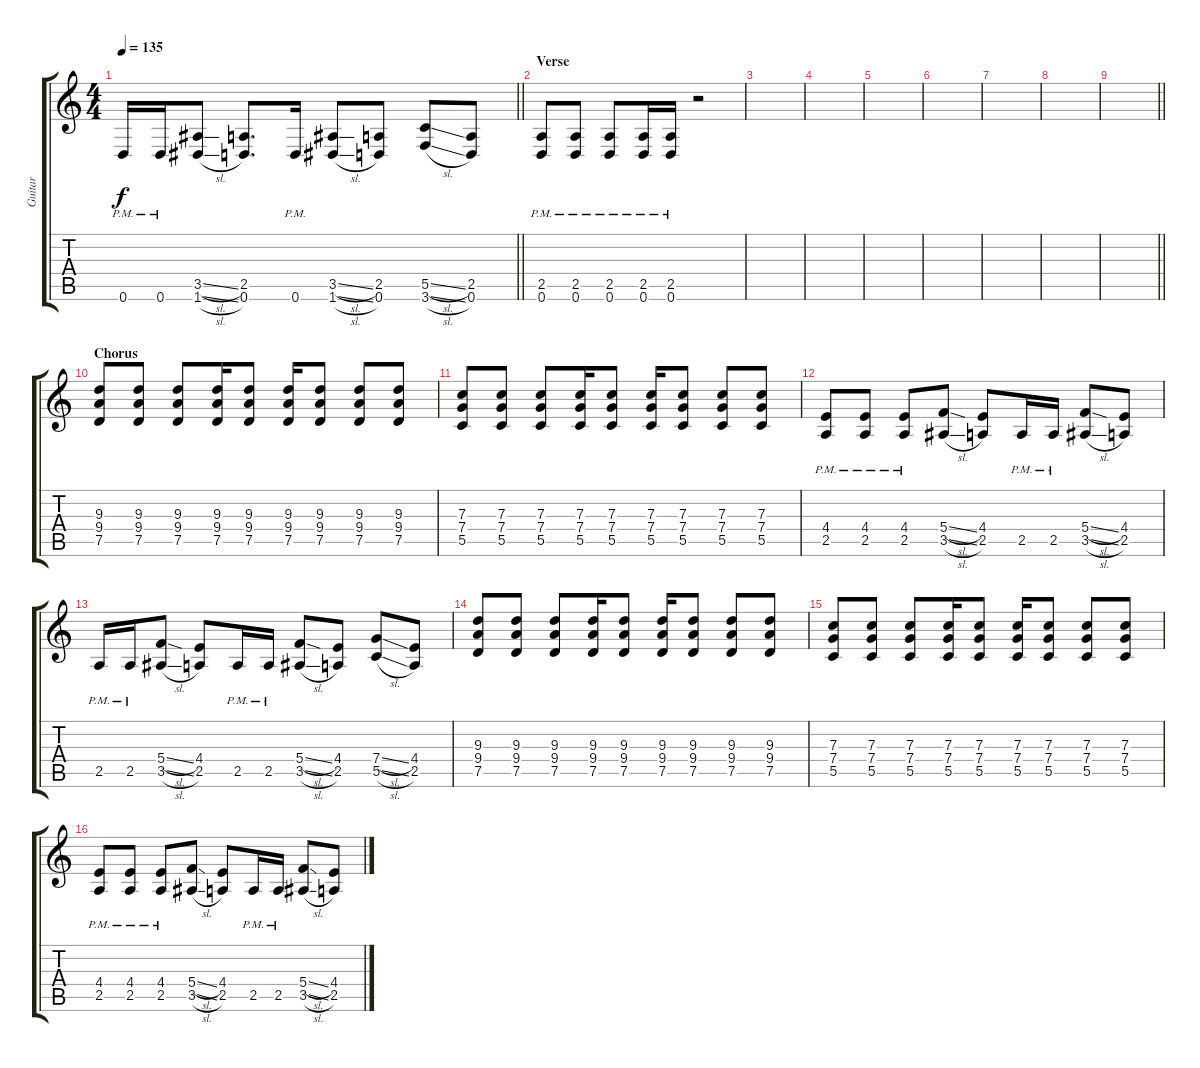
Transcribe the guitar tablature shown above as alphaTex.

\track ("Guitar" "Guitar") {instrument distortionguitar}
\staff {score tabs}
\tuning (D4 A3 F3 C3 G2 D2) {hide}
\ts (4 4)
\tempo 135
\clef g2
\barLineRight lightlight
\ks c
0.6{pm}.16{dy f} 0.6{pm}.16 (3.5{sl} 1.6{sl}).8 (2.5 0.6).8{d} 0.6{pm}.16 (3.5{sl} 1.6{sl}).8 (2.5 0.6).8 (5.5{sl} 3.6{sl}).8 (2.5 0.6).8 |
\section ("" "Verse")
(2.5{pm} 0.6).8 (2.5{pm} 0.6).8 (2.5{pm} 0.6).8 (2.5{pm} 0.6).16 (2.5{pm} 0.6).16 r.2 |
|
|
|
|
|
|
\barLineRight lightlight
|
\section ("" "Chorus")
(9.3 9.4 7.5).8 (9.3 9.4 7.5).8 (9.3 9.4 7.5).8 (9.3 9.4 7.5).16 (9.3 9.4 7.5).8 (9.3 9.4 7.5).16 (9.3 9.4 7.5).8 (9.3 9.4 7.5).8 (9.3 9.4 7.5).8 |
(7.3 7.4 5.5).8 (7.3 7.4 5.5).8 (7.3 7.4 5.5).8 (7.3 7.4 5.5).16 (7.3 7.4 5.5).8 (7.3 7.4 5.5).16 (7.3 7.4 5.5).8 (7.3 7.4 5.5).8 (7.3 7.4 5.5).8 |
(4.4{pm} 2.5).8 (4.4{pm} 2.5).8 (4.4{pm} 2.5).8 (5.4{sl} 3.5{sl}).8 (4.4 2.5).8 2.5{pm}.16 2.5{pm}.16 (5.4{sl} 3.5{sl}).8 (4.4 2.5).8 |
2.5{pm}.16 2.5{pm}.16 (5.4{sl} 3.5{sl}).8 (4.4 2.5).8 2.5{pm}.16 2.5{pm}.16 (5.4{sl} 3.5{sl}).8 (4.4 2.5).8 (7.4{sl} 5.5{sl}).8 (4.4 2.5).8 |
(9.3 9.4 7.5).8 (9.3 9.4 7.5).8 (9.3 9.4 7.5).8 (9.3 9.4 7.5).16 (9.3 9.4 7.5).8 (9.3 9.4 7.5).16 (9.3 9.4 7.5).8 (9.3 9.4 7.5).8 (9.3 9.4 7.5).8 |
(7.3 7.4 5.5).8 (7.3 7.4 5.5).8 (7.3 7.4 5.5).8 (7.3 7.4 5.5).16 (7.3 7.4 5.5).8 (7.3 7.4 5.5).16 (7.3 7.4 5.5).8 (7.3 7.4 5.5).8 (7.3 7.4 5.5).8 |
(4.4{pm} 2.5).8 (4.4{pm} 2.5).8 (4.4{pm} 2.5).8 (5.4{sl} 3.5{sl}).8 (4.4 2.5).8 2.5{pm}.16 2.5{pm}.16 (5.4{sl} 3.5{sl}).8 (4.4 2.5).8
